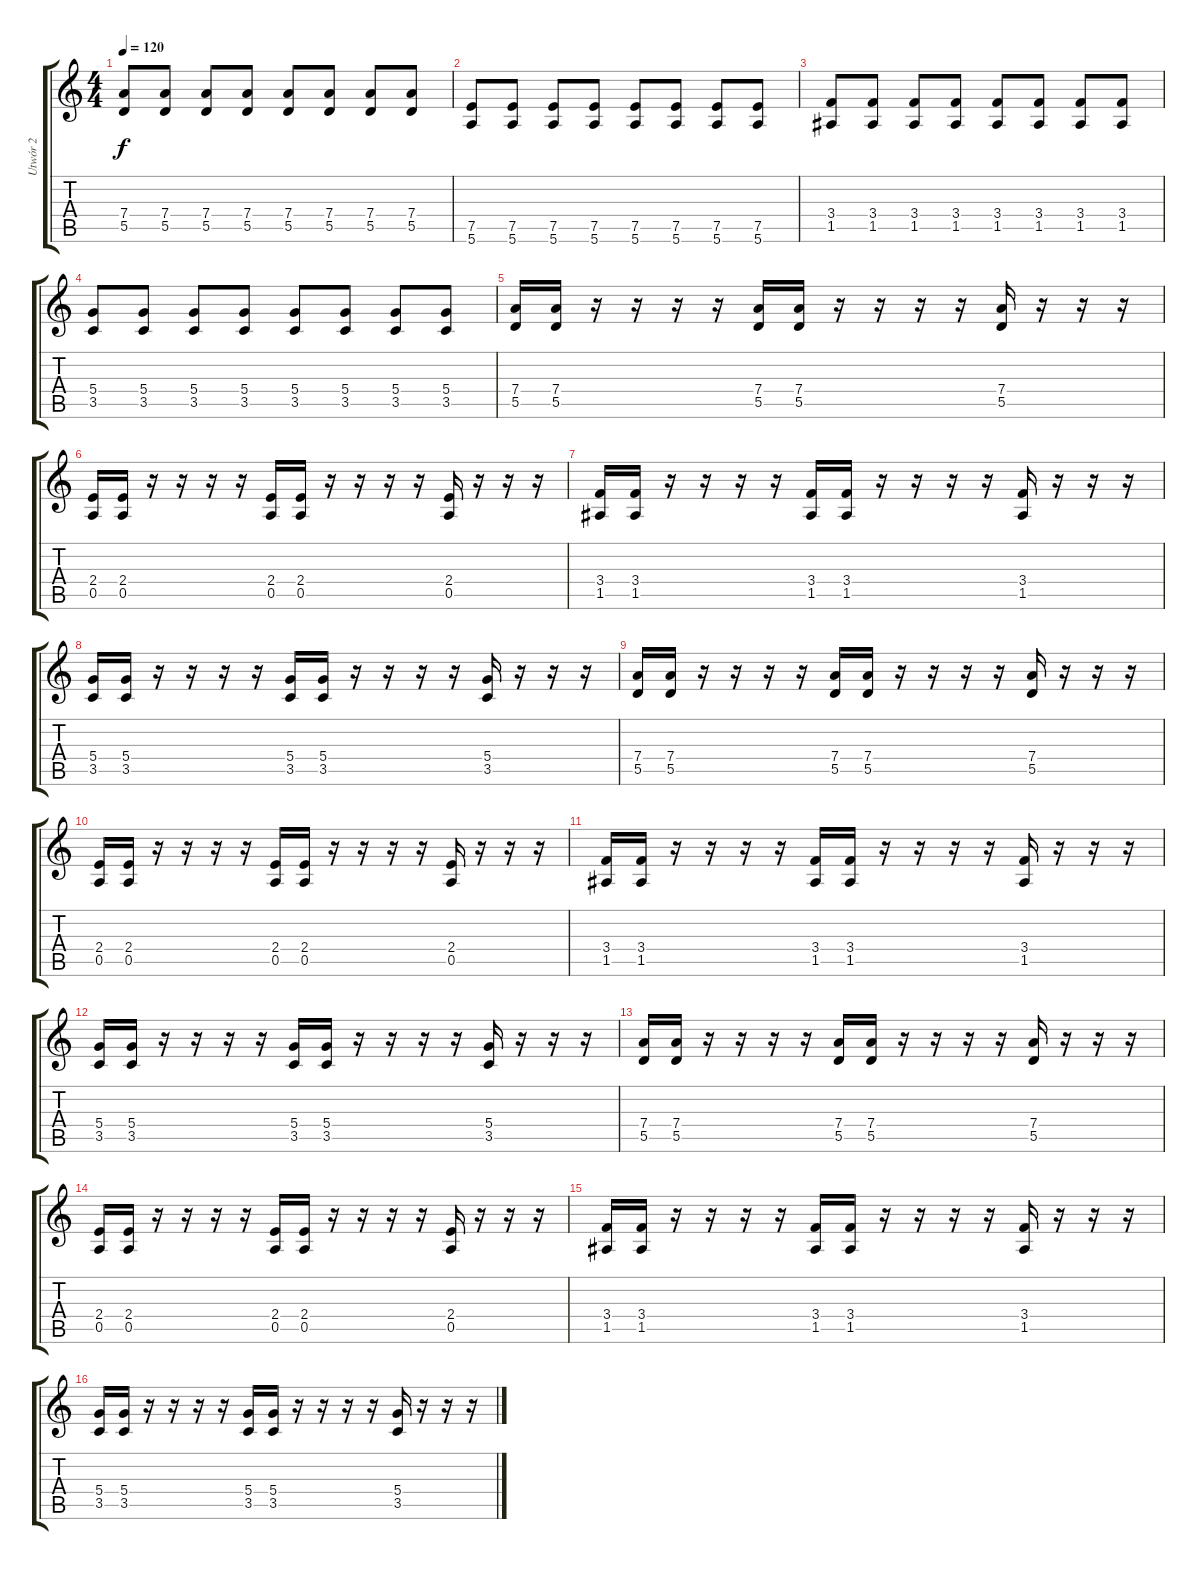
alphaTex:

\track ("Utwór 2" "Utwór 2") {instrument distortionguitar}
\staff {score tabs}
\tuning (E4 B3 G3 D3 A2 E2) {hide}
\ts (4 4)
\tempo 120
\clef g2
\ks c
(7.4 5.5).8{dy f} (7.4 5.5).8 (7.4 5.5).8 (7.4 5.5).8 (7.4 5.5).8 (7.4 5.5).8 (7.4 5.5).8 (7.4 5.5).8 |
(7.5 5.6).8 (7.5 5.6).8 (7.5 5.6).8 (7.5 5.6).8 (7.5 5.6).8 (7.5 5.6).8 (7.5 5.6).8 (7.5 5.6).8 |
(3.4 1.5).8 (3.4 1.5).8 (3.4 1.5).8 (3.4 1.5).8 (3.4 1.5).8 (3.4 1.5).8 (3.4 1.5).8 (3.4 1.5).8 |
(5.4 3.5).8 (5.4 3.5).8 (5.4 3.5).8 (5.4 3.5).8 (5.4 3.5).8 (5.4 3.5).8 (5.4 3.5).8 (5.4 3.5).8 |
(7.4 5.5).16 (7.4 5.5).16 r.16 r.16 r.16 r.16 (7.4 5.5).16 (7.4 5.5).16 r.16 r.16 r.16 r.16 (7.4 5.5).16 r.16 r.16 r.16 |
(2.4 0.5).16 (2.4 0.5).16 r.16 r.16 r.16 r.16 (2.4 0.5).16 (2.4 0.5).16 r.16 r.16 r.16 r.16 (2.4 0.5).16 r.16 r.16 r.16 |
(3.4 1.5).16 (3.4 1.5).16 r.16 r.16 r.16 r.16 (3.4 1.5).16 (3.4 1.5).16 r.16 r.16 r.16 r.16 (3.4 1.5).16 r.16 r.16 r.16 |
(5.4 3.5).16 (5.4 3.5).16 r.16 r.16 r.16 r.16 (5.4 3.5).16 (5.4 3.5).16 r.16 r.16 r.16 r.16 (5.4 3.5).16 r.16 r.16 r.16 |
(7.4 5.5).16 (7.4 5.5).16 r.16 r.16 r.16 r.16 (7.4 5.5).16 (7.4 5.5).16 r.16 r.16 r.16 r.16 (7.4 5.5).16 r.16 r.16 r.16 |
(2.4 0.5).16 (2.4 0.5).16 r.16 r.16 r.16 r.16 (2.4 0.5).16 (2.4 0.5).16 r.16 r.16 r.16 r.16 (2.4 0.5).16 r.16 r.16 r.16 |
(3.4 1.5).16 (3.4 1.5).16 r.16 r.16 r.16 r.16 (3.4 1.5).16 (3.4 1.5).16 r.16 r.16 r.16 r.16 (3.4 1.5).16 r.16 r.16 r.16 |
(5.4 3.5).16 (5.4 3.5).16 r.16 r.16 r.16 r.16 (5.4 3.5).16 (5.4 3.5).16 r.16 r.16 r.16 r.16 (5.4 3.5).16 r.16 r.16 r.16 |
(7.4 5.5).16 (7.4 5.5).16 r.16 r.16 r.16 r.16 (7.4 5.5).16 (7.4 5.5).16 r.16 r.16 r.16 r.16 (7.4 5.5).16 r.16 r.16 r.16 |
(2.4 0.5).16 (2.4 0.5).16 r.16 r.16 r.16 r.16 (2.4 0.5).16 (2.4 0.5).16 r.16 r.16 r.16 r.16 (2.4 0.5).16 r.16 r.16 r.16 |
(3.4 1.5).16 (3.4 1.5).16 r.16 r.16 r.16 r.16 (3.4 1.5).16 (3.4 1.5).16 r.16 r.16 r.16 r.16 (3.4 1.5).16 r.16 r.16 r.16 |
(5.4 3.5).16 (5.4 3.5).16 r.16 r.16 r.16 r.16 (5.4 3.5).16 (5.4 3.5).16 r.16 r.16 r.16 r.16 (5.4 3.5).16 r.16 r.16 r.16
